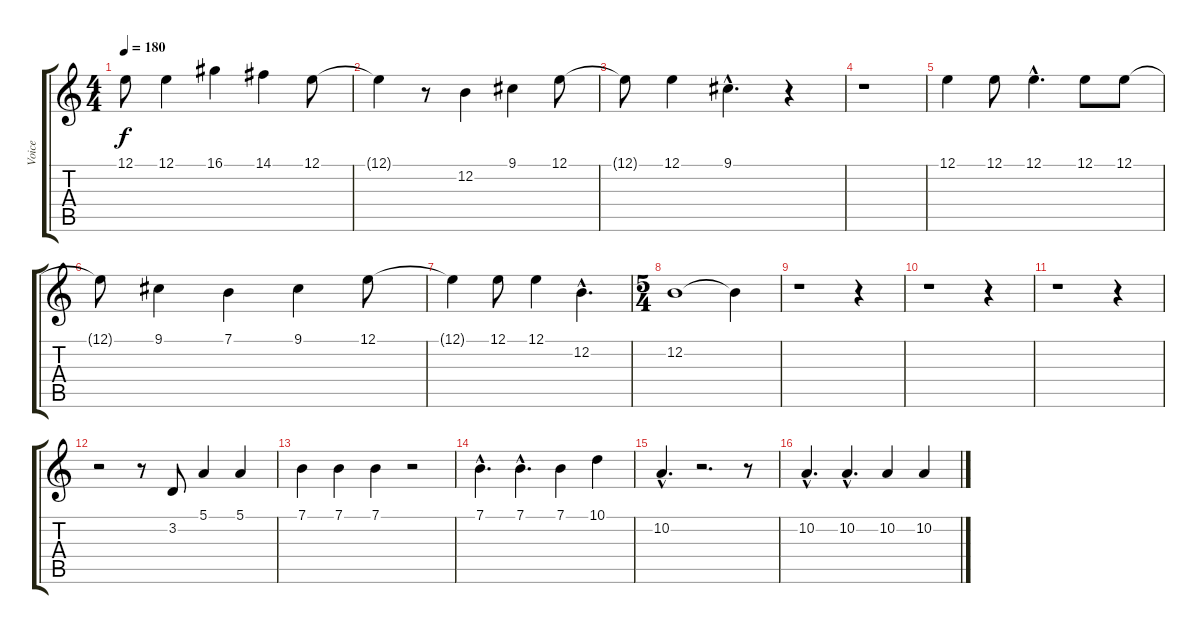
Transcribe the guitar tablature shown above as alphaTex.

\track ("Voice" "Voice") {instrument flute}
\staff {score tabs}
\tuning (E4 B3 G3 D3 A2 E2) {hide}
\ts (4 4)
\tempo 180
\clef g2
\ks c
12.1.8{dy f} 12.1.4 16.1.4 14.1.4 12.1.8 |
12.1{t}.4 r.8 12.2.4 9.1.4 12.1.8 |
12.1{t}.8 12.1.4 9.1{hac}.4{d} r.4 |
r.1 |
12.1.4 12.1.8 12.1{hac}.4{d} 12.1.8 12.1.8 |
12.1{t}.8 9.1.4 7.1.4 9.1.4 12.1.8 |
12.1{t}.4 12.1.8 12.1.4 12.2{hac}.4{d} |
\ts (5 4)
12.2.1 12.2{t}.4 |
r.1 r.4 |
r.1 r.4 |
r.1 r.4 |
r.2 r.8 3.2.8 5.1.4 5.1.4 |
7.1.4 7.1.4 7.1.4 r.2 |
7.1{hac}.4{d} 7.1{hac}.4{d} 7.1.4 10.1.4 |
10.2{hac}.4{d} r.2{d} r.8 |
10.2{hac}.4{d} 10.2{hac}.4{d} 10.2.4 10.2.4
